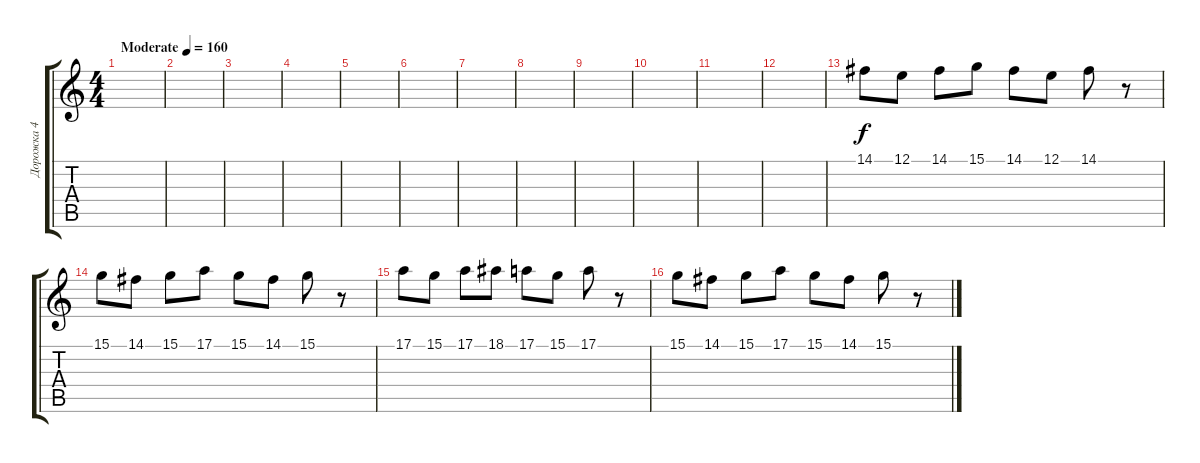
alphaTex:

\track ("Дорожка 4" "Дорожка 4") {instrument choiraahs}
\staff {score tabs}
\tuning (E4 B3 G3 D3 A2 E2) {hide}
\ts (4 4)
\tempo (160 "Moderate")
\clef g2
\ks c
|
|
|
|
|
|
|
|
|
|
|
|
14.1.8 12.1.8 14.1.8 15.1.8 14.1.8 12.1.8 14.1.8 r.8 |
15.1.8 14.1.8 15.1.8 17.1.8 15.1.8 14.1.8 15.1.8 r.8 |
17.1.8 15.1.8 17.1.8 18.1.8 17.1.8 15.1.8 17.1.8 r.8 |
15.1.8 14.1.8 15.1.8 17.1.8 15.1.8 14.1.8 15.1.8 r.8
